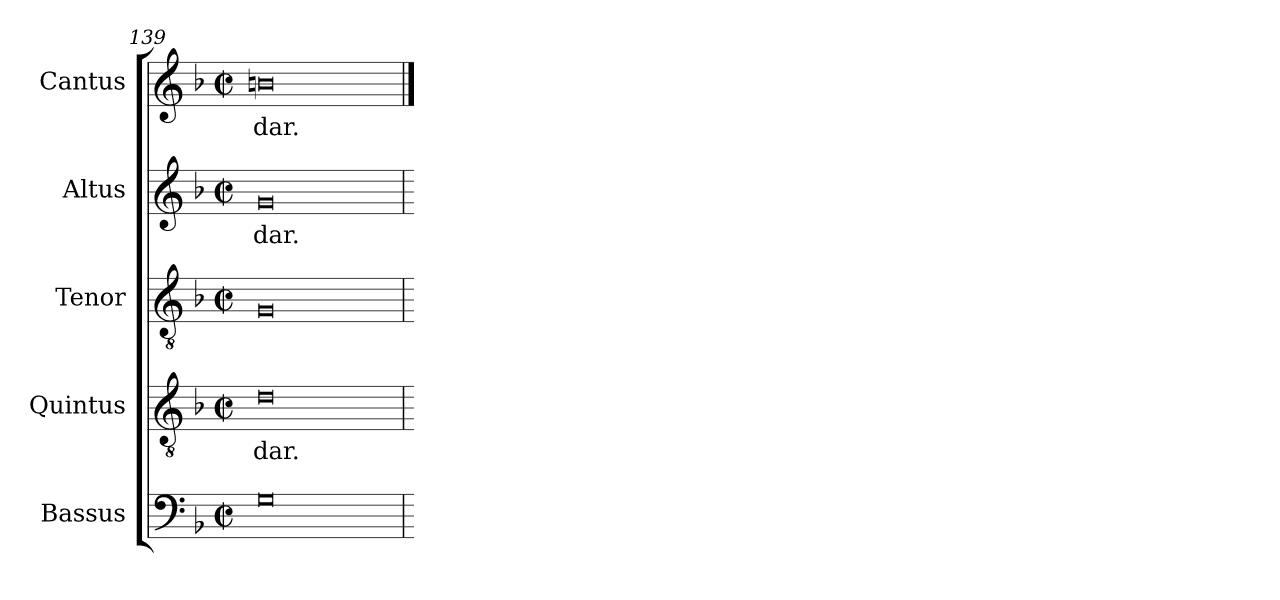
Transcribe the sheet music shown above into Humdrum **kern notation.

**kern	**kern	**text	**kern	**kern	**text	**kern	**text
*part5	*part4	*part4	*part3	*part2	*part2	*part1	*part1
*staff5	*staff4	*staff4	*staff3	*staff2	*staff2	*staff1	*staff1
*I"Bassus	*I"Quintus	*	*I"Tenor	*I"Altus	*	*I"Cantus	*
*clefF4	*clefGv2	*	*clefGv2	*clefG2	*	*clefG2	*
*k[b-]	*k[b-]	*	*k[b-]	*k[b-]	*	*k[b-]	*
*F:	*F:	*	*F:	*F:	*	*F:	*
*M2/2	*M2/2	*	*M2/2	*M2/2	*	*M2/2	*
*met(c|)	*met(c|)	*	*met(c|)	*met(c|)	*	*met(c|)	*
=139	=139	=139	=139	=139	=139	=139	=139
!	!	!LO:LY:b:cj	!	!	!LO:LY:b:cj	!	!LO:LY:b:cj
0G	0d	dar.	0G	0g	dar.	0bn	dar.
=	=	==	=	=	==	==	==
*-	*-	*-	*-	*-	*-	*-	*-
